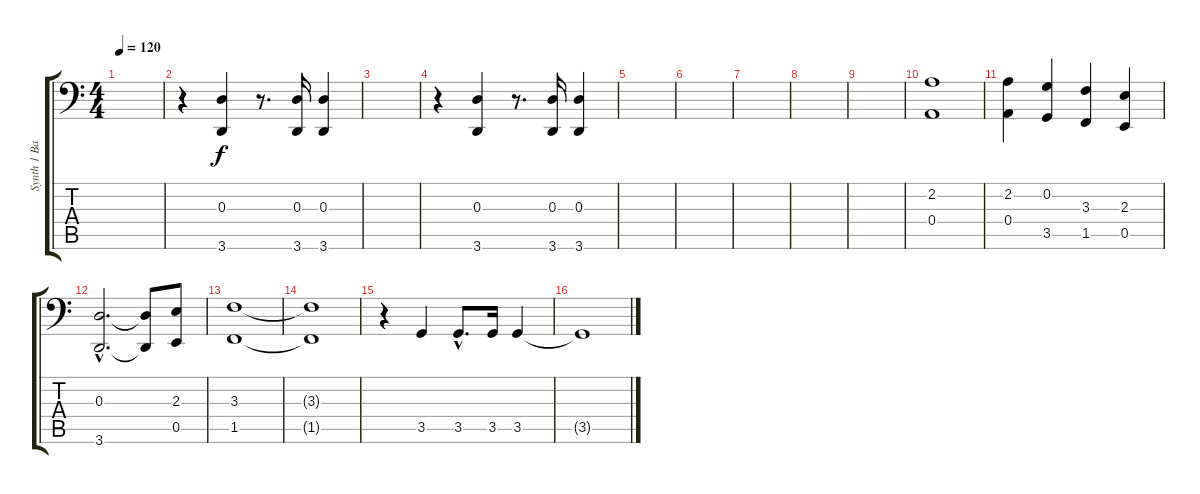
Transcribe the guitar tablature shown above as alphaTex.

\track ("Synth 1 Bass" "Synth 1 Ba") {instrument synthbass1}
\staff {score tabs}
\tuning (C3 G2 D2 A1 E1 B0) {hide}
\ts (4 4)
\tempo 120
\clef f4
\ks c
|
r.4{instrument synthbass1} (0.3 3.6).4 r.8{d} (0.3 3.6).16 (0.3 3.6).4 |
|
r.4{instrument synthbass1} (0.3 3.6).4 r.8{d} (0.3 3.6).16 (0.3 3.6).4 |
|
|
|
|
|
(2.2 0.4).1 |
(2.2 0.4).4 (0.2 3.5).4 (3.3 1.5).4 (2.3 0.5).4 |
(0.3{hac} 3.6{hac}).2{d} (0.3{t} 3.6{t}).8 (2.3 0.5).8 |
(3.3 1.5).1 |
(3.3{t} 1.5{t}).1 |
r.4 3.5.4 3.5{hac}.8{d} 3.5.16 3.5.4 |
3.5{t}.1
